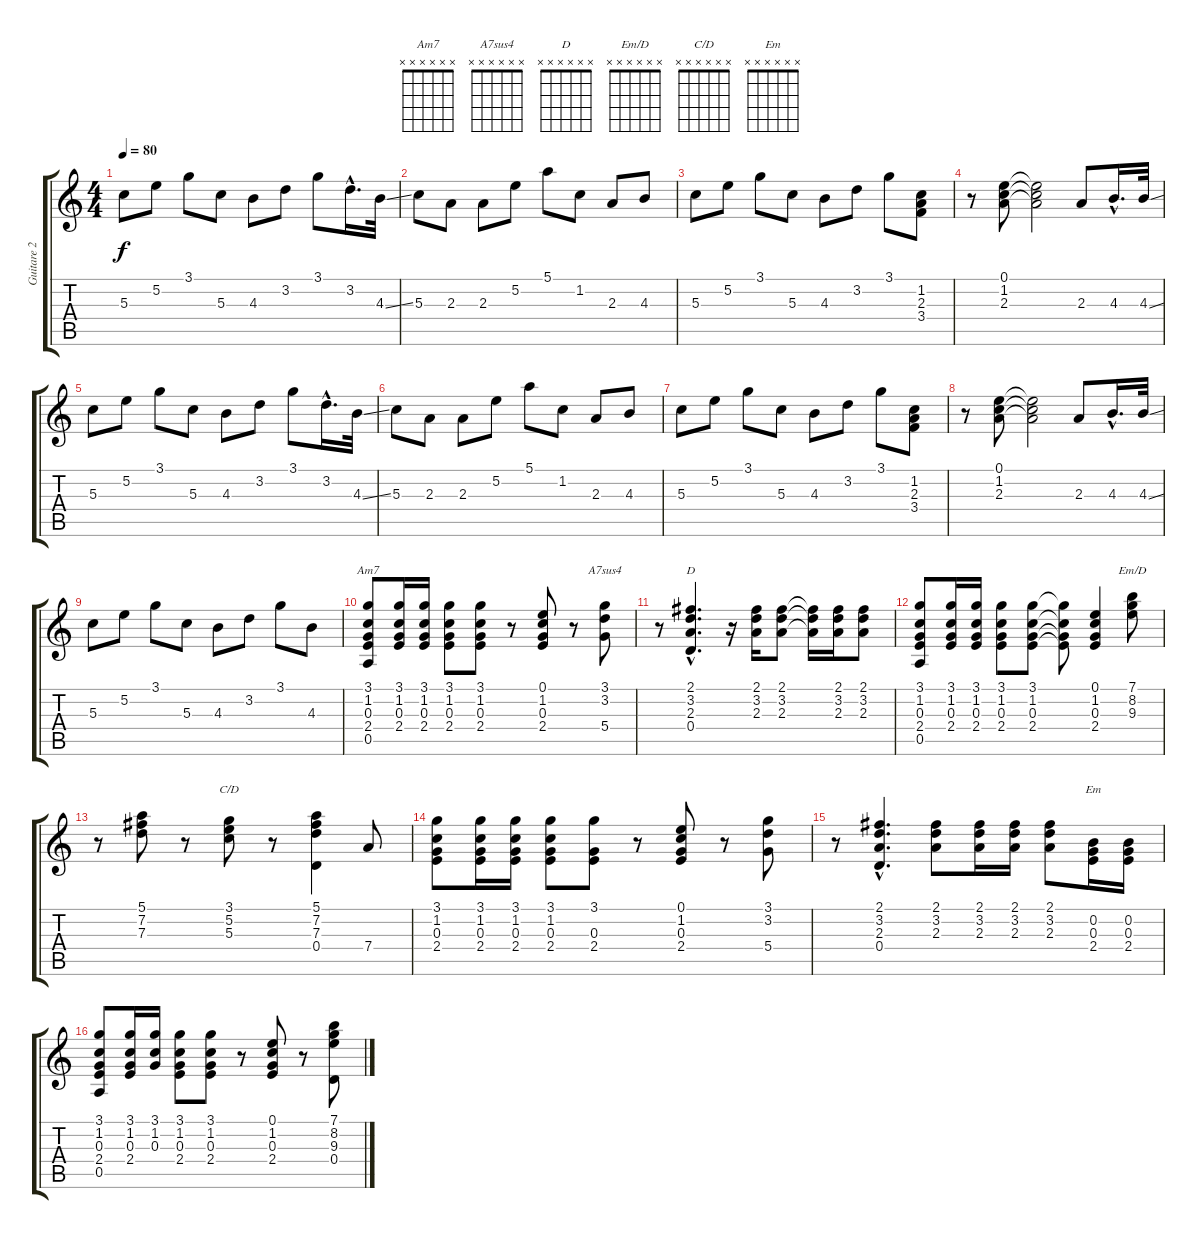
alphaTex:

\track ("Guitare 2 (12 cordes)" "Guitare 2 ") {instrument electricguitarjazz}
\staff {score tabs}
\tuning (E4 B3 G3 D3 A2 E2) {hide}
\chord ("Am7" x x x x x x) {firstfret 0}
\chord ("A7sus4" x x x x x x) {firstfret 0}
\chord ("D" x x x x x x) {firstfret 0}
\chord ("Em/D" x x x x x x) {firstfret 0}
\chord ("C/D" x x x x x x) {firstfret 0}
\chord ("Em" x x x x x x) {firstfret 0}
\ts (4 4)
\tempo 80
\clef g2
\ks c
5.3.8{dy f} 5.2.8 3.1.8 5.3.8 4.3.8 3.2.8 3.1.8 3.2{hac}.16{d} 4.3{ss}.32 |
5.3.8 2.3.8 2.3.8 5.2.8 5.1.8 1.2.8 2.3.8 4.3.8 |
5.3.8 5.2.8 3.1.8 5.3.8 4.3.8 3.2.8 3.1.8 (1.2 2.3 3.4).8 |
r.8 (0.1 1.2 2.3).8 (0.1{t} 1.2{t} 2.3{t}).2 2.3.8 4.3{hac}.16{d} 4.3{ss}.32 |
5.3.8 5.2.8 3.1.8 5.3.8 4.3.8 3.2.8 3.1.8 3.2{hac}.16{d} 4.3{ss}.32 |
5.3.8 2.3.8 2.3.8 5.2.8 5.1.8 1.2.8 2.3.8 4.3.8 |
5.3.8 5.2.8 3.1.8 5.3.8 4.3.8 3.2.8 3.1.8 (1.2 2.3 3.4).8 |
r.8 (0.1 1.2 2.3).8 (0.1{t} 1.2{t} 2.3{t}).2 2.3.8 4.3{hac}.16{d} 4.3{ss}.32 |
5.3.8 5.2.8 3.1.8 5.3.8 4.3.8 3.2.8 3.1.8 4.3.8 |
(3.1 1.2 0.3 2.4 0.5).8{ch "Am7"} (3.1 1.2 0.3 2.4).16 (3.1 1.2 0.3 2.4).16 (3.1 1.2 0.3 2.4).8 (3.1 1.2 0.3 2.4).8 r.8 (0.1 1.2 0.3 2.4).8 r.8 (3.1 3.2 5.4).8{ch "A7sus4"} |
r.8 (2.1{hac} 3.2{hac} 2.3{hac} 0.4{hac}).4{d ch "D"} r.16 (2.1 3.2 2.3).16 (2.1 3.2 2.3).8 (2.1{t} 3.2{t} 2.3{t}).16 (2.1 3.2 2.3).16 (2.1 3.2 2.3).8 |
(3.1 1.2 0.3 2.4 0.5).8 (3.1 1.2 0.3 2.4).16 (3.1 1.2 0.3 2.4).16 (3.1 1.2 0.3 2.4).8 (3.1 1.2 0.3 2.4).8 (3.1{t} 1.2{t} 0.3{t} 2.4{t}).8 (0.1 1.2 0.3 2.4).4 (7.1 8.2 9.3).8{ch "Em/D"} |
r.8 (5.1 7.2 7.3).8 r.8 (3.1 5.2 5.3).8{ch "C/D"} r.8 (5.1 7.2 7.3 0.4).4 7.4.8 |
(3.1 1.2 0.3 2.4).8 (3.1 1.2 0.3 2.4).16 (3.1 1.2 0.3 2.4).16 (3.1 1.2 0.3 2.4).8 (3.1 0.3 2.4).8 r.8 (0.1 1.2 0.3 2.4).8 r.8 (3.1 3.2 5.4).8 |
r.8 (2.1{hac} 3.2{hac} 2.3{hac} 0.4{hac}).4{d} (2.1 3.2 2.3).8 (2.1 3.2 2.3).16 (2.1 3.2 2.3).16 (2.1 3.2 2.3).8 (0.2 0.3 2.4).16{ch "Em"} (0.2 0.3 2.4).16 |
(3.1 1.2 0.3 2.4 0.5).8 (3.1 1.2 0.3 2.4).16 (3.1 1.2 0.3).16 (3.1 1.2 0.3 2.4).8 (3.1 1.2 0.3 2.4).8 r.8 (0.1 1.2 0.3 2.4).8 r.8 (7.1 8.2 9.3 0.4).8
